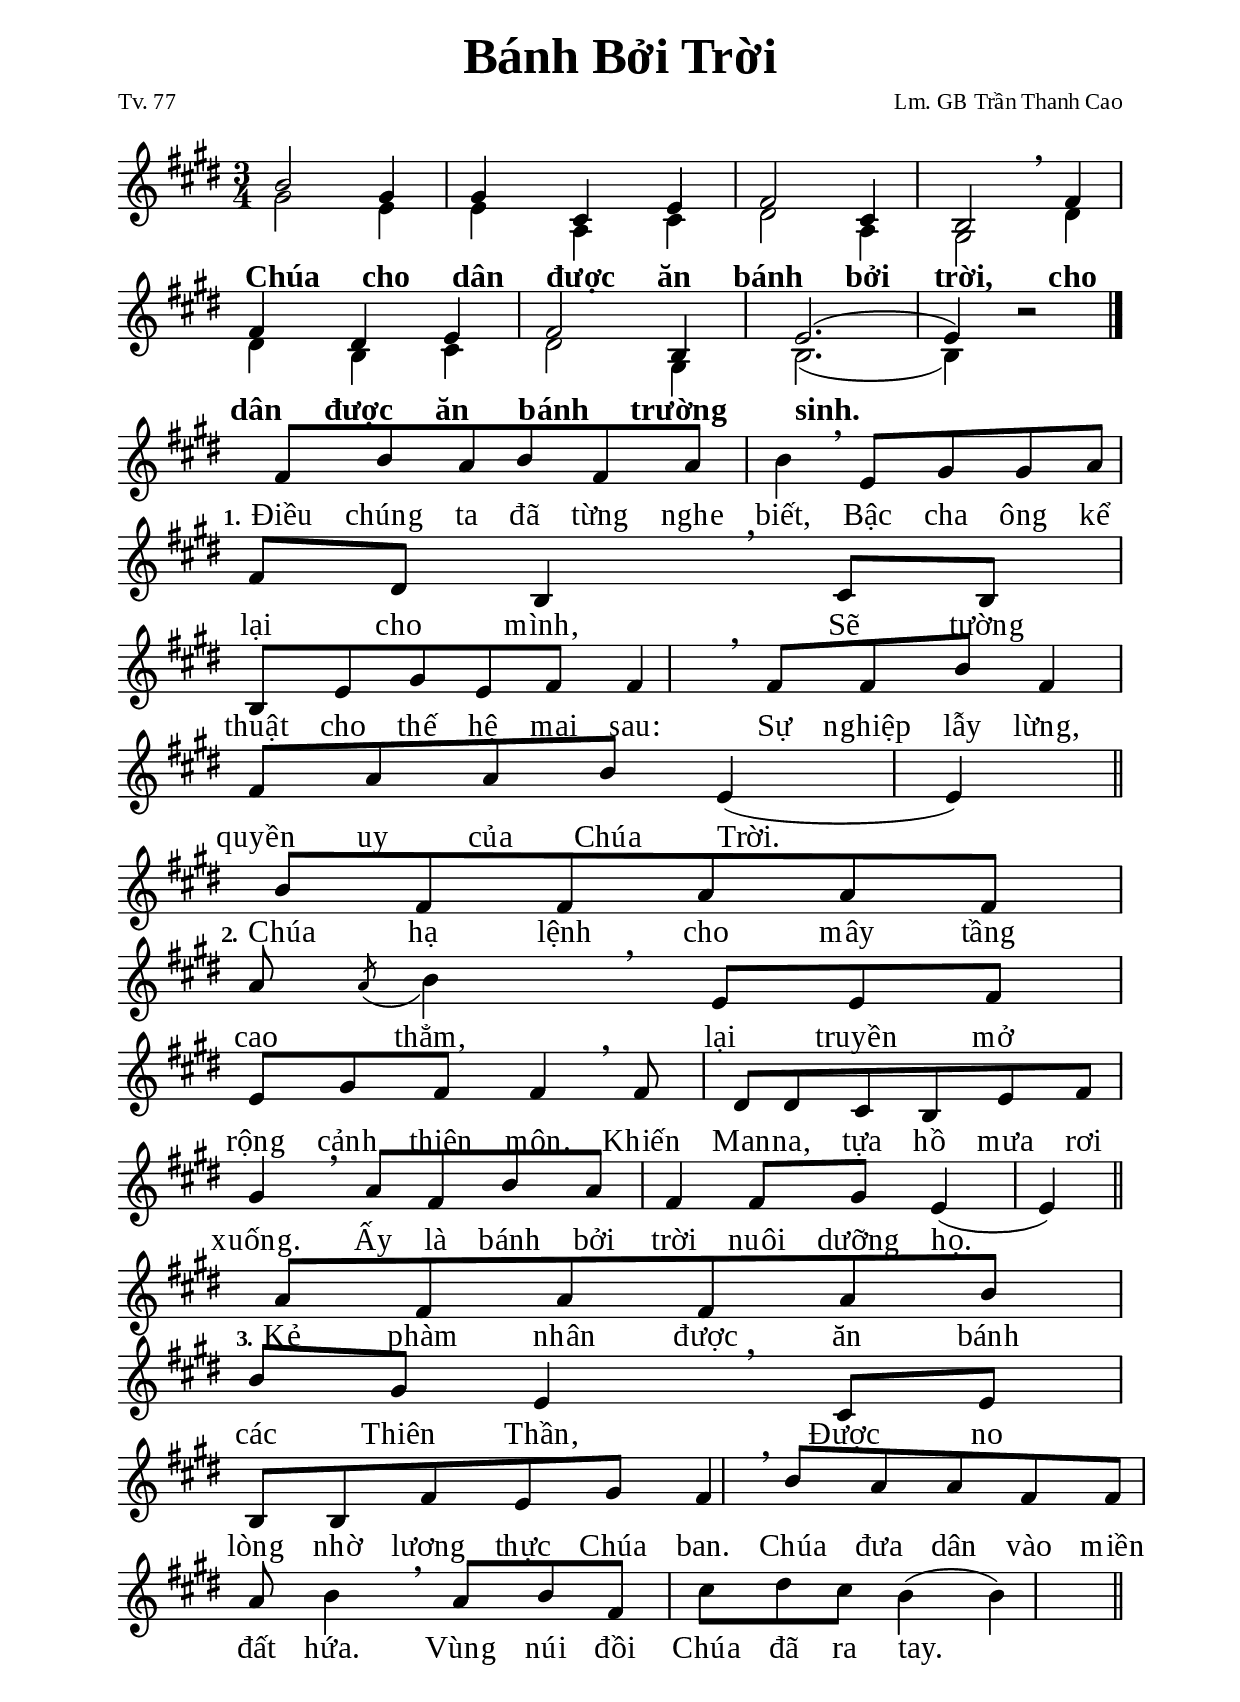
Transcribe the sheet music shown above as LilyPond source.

% Cài đặt chung
\version "2.20.0"
\include "english.ly"

\header {
  title = \markup { \fontsize #3 "Bánh Bởi Trời" }
  poet = "Tv. 77"
  composer = "Lm. GB Trần Thanh Cao"
  arranger = " "
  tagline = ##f
}

\paper {
  #(set-paper-size "a4")
  top-margin = 10\mm
  bottom-margin = 10\mm
  left-margin = 20\mm
  right-margin = 20\mm
  indent = #0
  #(define fonts
    (make-pango-font-tree
      "Liberation Serif"
      "Liberation Serif"
      "Liberation Serif"
      (/ 20 20)))
  page-count = #1
}

% Nhạc điệp khúc
nhacDiepKhucSop = \relative c'' {
  b2 gs4 |
  gs cs, e |
  fs2 cs4 |
  b2 \breathe fs'4 |
  fs ds e |
  fs2 b,4 |
  e2. ( |
  e4) r2 \bar "|."
}

nhacDiepKhucBass = \relative c'' {
  gs2 e4 |
  e a, cs |
  ds2 a4 |
  gs2 ds'4 |
  ds b cs |
  ds2 gs,4 |
  b2. ( |
  b4) r2
}

% Nhạc phiên khúc
nhacPhienKhucMot = \relative c' {
  fs8 b a b fs a b4 \breathe
  e,8 gs gs a fs ds b4 \breathe
  cs8 b b e gs e fs fs4 \breathe
  fs8 fs b fs4 fs8 a a b e,4 (e) \bar "||"
}

nhacPhienKhucHai = \relative c'' {
  b8 fs fs a a fs a \acciaccatura a8 b4 \breathe
  e,8 e fs e gs fs fs4 \breathe
  fs8 ds ds cs b e fs gs4 \breathe
  a8 fs b a fs4 fs8 gs e4 (e) \bar "||"
}

nhacPhienKhucBa = \relative c'' {
  a8 fs a fs a b b gs e4 \breathe
  cs8 e b b fs' e gs fs4 \breathe
  b8 a a fs fs a b4 \breathe
  a8 b fs cs' ds cs b4 (b) \bar "||"
}

% Lời điệp khúc
loiDiepKhuc = \lyricmode {
  Chúa cho dân được ăn bánh bởi trời,
  cho dân được ăn bánh trường sinh.
}

% Lời phiên khúc
loiPhienKhucMot = \lyricmode {
  \set stanza = #"1."
  Điều chúng ta đã từng nghe biết,
  Bậc cha ông kể lại cho mình,
  Sẽ tường thuật cho thế hệ mai sau:
  Sự nghiệp lẫy lừng, quyền uy của Chúa Trời.
}

loiPhienKhucHai = \lyricmode {
  \set stanza = #"2."
  Chúa hạ lệnh cho mây tầng cao thẳm,
  lại truyền mở rộng cảnh thiên môn.
  Khiến Man -- na, tựa hồ mưa rơi xuống.
  Ấy là bánh bởi trời nuôi dưỡng họ.
}

loiPhienKhucBa = \lyricmode {
  \set stanza = #"3."
  Kẻ phàm nhân được ăn bánh các Thiên Thần,
  Được no lòng nhờ lương thực Chúa ban.
  Chúa đưa dân vào miền đất hứa.
  Vùng núi đồi Chúa đã ra tay.
}


% Dàn trang
\score {
  \new ChoirStaff <<
    \new Staff = diepKhuc \with {
        \consists "Merge_rests_engraver"
        \magnifyStaff #(magstep +1)
      }
      <<
      \new Voice = beSop {
        \voiceOne \key e \major \time 3/4 \nhacDiepKhucSop
      }
      \new Voice = beBas {
        \voiceTwo \key e \major \time 3/4 \nhacDiepKhucBass
      }
    >>
    \new Lyrics \lyricsto beSop \loiDiepKhuc
  >>
  \layout {
    \override Lyrics.LyricText.font-series = #'bold
    \override Lyrics.LyricText.font-size = #+3
    \override Lyrics.LyricSpace.minimum-distance = #4.0
    \override Score.BarNumber.break-visibility = ##(#f #f #f)
    \override Score.SpacingSpanner.uniform-stretching = ##t
  }
}

\score {
  \new ChoirStaff <<
    \new Staff = phienKhuc \with {
        \magnifyStaff #(magstep +1)
      }
      <<
      \new Voice = beSop {
        \key e \major \time 3/4 \nhacPhienKhucMot
      }
    >>
    \new Lyrics \lyricsto beSop \loiPhienKhucMot
  >>
  \layout {
    \override Staff.TimeSignature.transparent = ##t
    \override Lyrics.LyricText.font-size = #+3
    \override Lyrics.LyricSpace.minimum-distance = #3.0
    \override Score.BarNumber.break-visibility = ##(#f #f #f)
    \override Score.SpacingSpanner.uniform-stretching = ##t
    \set Score.barAlways = ##t
    \set Score.defaultBarType = ""
  } 
}

\score {
  \new ChoirStaff <<
    \new Staff = phienKhuc \with {
        \magnifyStaff #(magstep +1)
      }
      <<
      \new Voice = beSop {
        \key e \major \time 3/4 \nhacPhienKhucHai
      }
    >>
    \new Lyrics \lyricsto beSop \loiPhienKhucHai
  >>
  \layout {
    \override Staff.TimeSignature.transparent = ##t
    \override Lyrics.LyricText.font-size = #+3
    \override Lyrics.LyricSpace.minimum-distance = #3.0
    \override Score.BarNumber.break-visibility = ##(#f #f #f)
    \override Score.SpacingSpanner.uniform-stretching = ##t
    \set Score.barAlways = ##t
    \set Score.defaultBarType = ""
  } 
}

\score {
  \new ChoirStaff <<
    \new Staff = phienKhuc \with {
        \magnifyStaff #(magstep +1)
      }
      <<
      \new Voice = beSop {
        \key e \major \time 3/4 \nhacPhienKhucBa
      }
    >>
    \new Lyrics \lyricsto beSop \loiPhienKhucBa
  >>
  \layout {
    \override Staff.TimeSignature.transparent = ##t
    \override Lyrics.LyricText.font-size = #+3
    \override Lyrics.LyricSpace.minimum-distance = #2.7
    \override Score.BarNumber.break-visibility = ##(#f #f #f)
    \override Score.SpacingSpanner.uniform-stretching = ##t
    \set Score.barAlways = ##t
    \set Score.defaultBarType = ""
  } 
}
